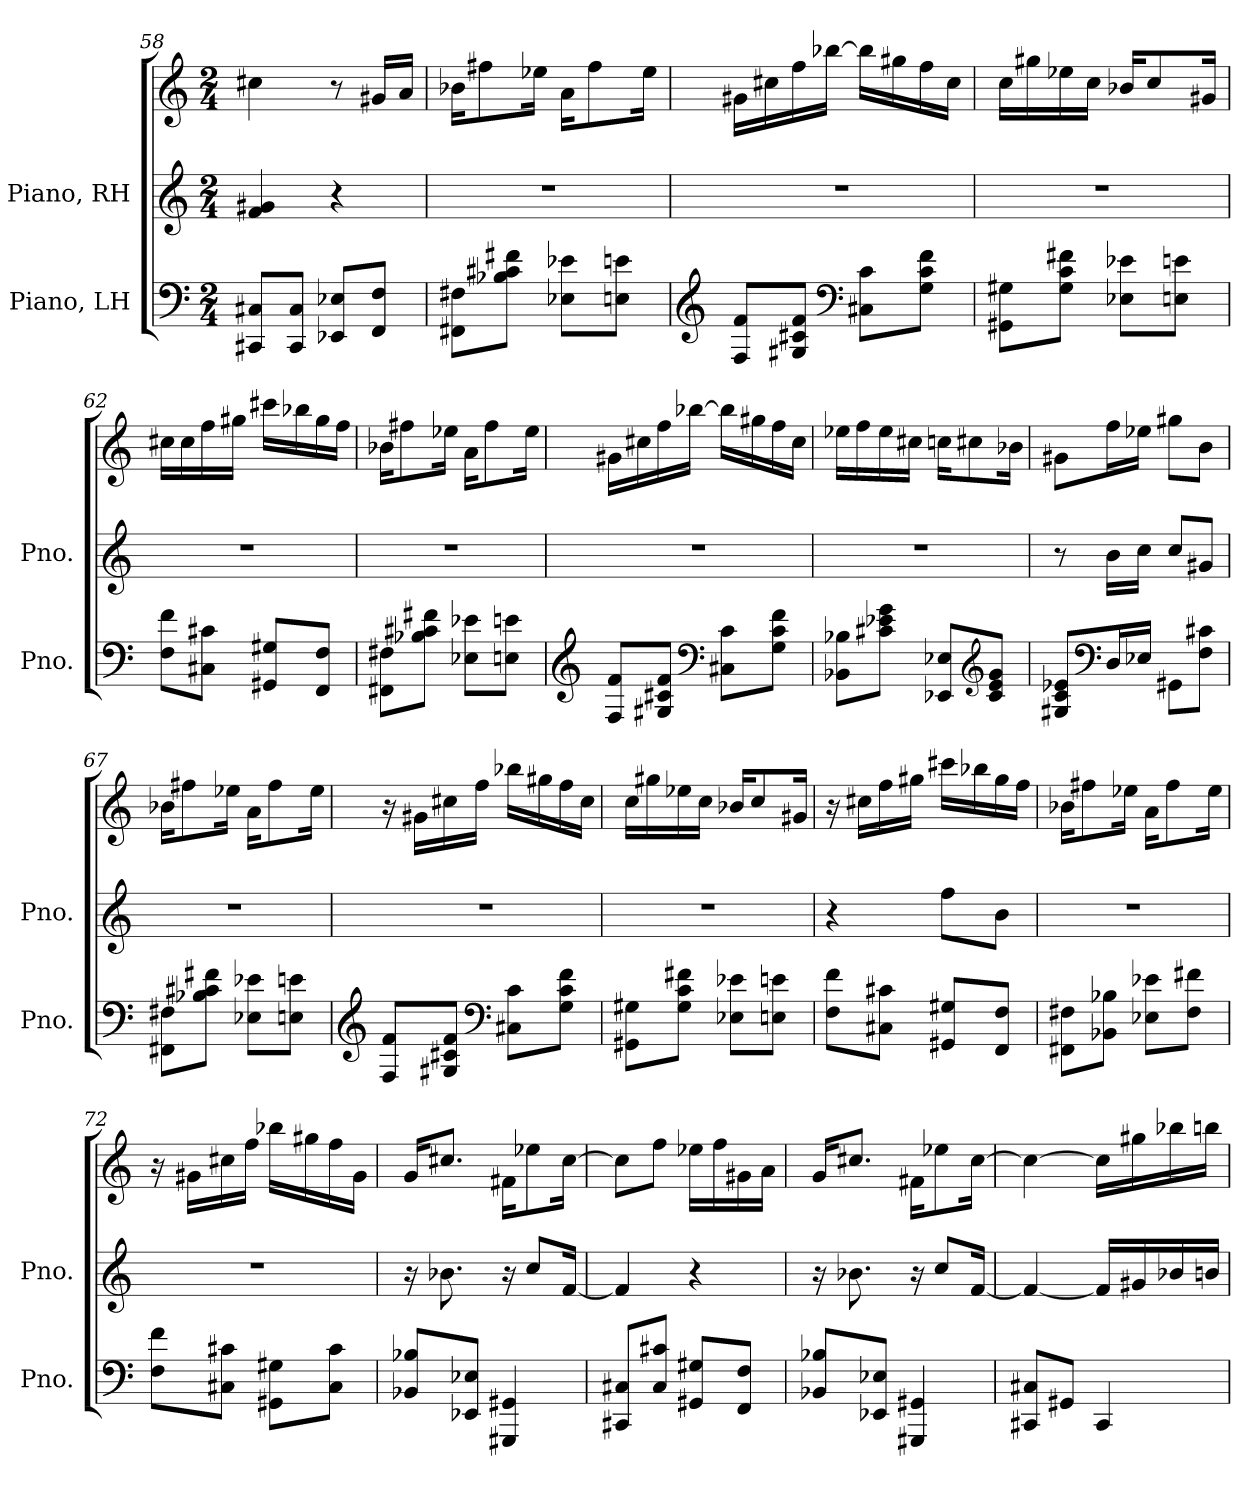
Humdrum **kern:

**kern	**kern	**kern
*part2	*part1	*part1
*staff3	*staff2	*staff1
*I"Piano, LH	*I"Piano, RH	*
*I'Pno.	*I'Pno.	*
*clefF4	*clefG2	*clefG2
*k[]	*k[]	*k[]
*M2/4	*M2/4	*M2/4
=58	=58	=58
8CC#X/ 8C#X/L	4f/ 4g#X/	4cc#X\
8CC#/ 8C#/J	.	.
8EE-X/ 8E-X/L	4r	8r
8FF/ 8F/J	.	16g#X/LL
.	.	16a/JJ
=59	=59	=59
8FF#X\ 8F#X\L	2r	16b-X\KL
.	.	8ff#X\
8B-X\ 8c#X\ 8f#X\J	.	.
.	.	16ee-X\Jk
8E-X\ 8e-X\L	.	16a\KL
.	.	8ff#\
8En\ 8en\J	.	.
.	.	16ee-\Jk
!!LO:PB:g=z
=60	=60	=60
*clefG2	*	*
8F/ 8f/L	2r	16g#X\LL
.	.	16cc#X\
8G#X/ 8c#X/ 8f/J	.	16ff\
.	.	[16bb-X\JJ
*clefF4	*	*
8C#X\ 8c#\L	.	16bb-\LL]
.	.	16gg#X\
8G#\ 8c#\ 8f\J	.	16ff\
.	.	16cc#\JJ
=61	=61	=61
8GG#X\ 8G#X\L	2r	16cc\LL
.	.	16gg#X\
8G#\ 8c\ 8f#X\J	.	16ee-X\
.	.	16cc\JJ
8E-X\ 8e-X\L	.	16b-X/KL
.	.	8cc/
8En\ 8en\J	.	.
.	.	16g#X/Jk
=62	=62	=62
8F\ 8f\L	2r	16cc#X\LL
.	.	16cc#\
8C#X\ 8c#X\J	.	16ff\
.	.	16gg#X\JJ
8GG#X/ 8G#X/L	.	16ccc#X\LL
.	.	16bb-X\
8FF/ 8F/J	.	16gg#\
.	.	16ff\JJ
!!LO:LB:g=z
=63	=63	=63
8FF#X\ 8F#X\L	2r	16b-X\KL
.	.	8ff#X\
8B-X\ 8c#X\ 8f#X\J	.	.
.	.	16ee-X\Jk
8E-X\ 8e-X\L	.	16a\KL
.	.	8ff#\
8En\ 8en\J	.	.
.	.	16ee-\Jk
=64	=64	=64
*clefG2	*	*
8F/ 8f/L	2r	16g#X\LL
.	.	16cc#X\
8G#X/ 8c#X/ 8f/J	.	16ff\
.	.	[16bb-X\JJ
*clefF4	*	*
8C#X\ 8c#\L	.	16bb-\LL]
.	.	16gg#X\
8G#\ 8c#\ 8f\J	.	16ff\
.	.	16cc#\JJ
=65	=65	=65
8BB-X\ 8B-X\L	2r	16ee-X\LL
.	.	16ff\
8c#X\ 8e-X\ 8g\J	.	16ee-\
.	.	16cc#X\JJ
8EE-X/ 8E-X/L	.	16ccn\KL
.	.	8cc#X\
*clefG2	*	*
8c#/ 8e-/ 8g/J	.	.
.	.	16b-X\Jk
!!LO:LB:g=z
=66	=66	=66
8G#X/ 8c/ 8e-X/L	8r	8g#X\L
*clefF4	*	*
16D/L	16b\LL	16ff\L
16E-X/JJ	16cc\JJ	16ee-X\JJ
8GG#X\L	8cc/L	8gg#X\L
8F\ 8c#X\J	8g#X/J	8b\J
=67	=67	=67
8FF#X\ 8F#X\L	2r	16b-X\KL
.	.	8ff#X\
8B-X\ 8c#X\ 8f#X\J	.	.
.	.	16ee-X\Jk
8E-X\ 8e-X\L	.	16a\KL
.	.	8ff#\
8En\ 8en\J	.	.
.	.	16ee-\Jk
=68	=68	=68
*clefG2	*	*
8F/ 8f/L	2r	16r
.	.	16g#X\LL
8G#X/ 8c#X/ 8f/J	.	16cc#X\
.	.	16ff\JJ
*clefF4	*	*
8C#X\ 8c#\L	.	16bb-X\LL
.	.	16gg#X\
8G#\ 8c#\ 8f\J	.	16ff\
.	.	16cc#\JJ
!!LO:LB:g=z
=69	=69	=69
8GG#X\ 8G#X\L	2r	16cc\LL
.	.	16gg#X\
8G#\ 8c\ 8f#X\J	.	16ee-X\
.	.	16cc\JJ
8E-X\ 8e-X\L	.	16b-X/KL
.	.	8cc/
8En\ 8en\J	.	.
.	.	16g#X/Jk
=70	=70	=70
8F\ 8f\L	4r	16r
.	.	16cc#X\LL
8C#X\ 8c#X\J	.	16ff\
.	.	16gg#X\JJ
8GG#X/ 8G#X/L	8ff\L	16ccc#X\LL
.	.	16bb-X\
8FF/ 8F/J	8b\J	16gg#\
.	.	16ff\JJ
=71	=71	=71
8FF#X\ 8F#X\L	2r	16b-X\KL
.	.	8ff#X\
8BB-X\ 8B-X\J	.	.
.	.	16ee-X\Jk
8E-X\ 8e-X\L	.	16a\KL
.	.	8ff#\
8F#\ 8f#X\J	.	.
.	.	16ee-\Jk
!!LO:PB:g=z
=72	=72	=72
8F\ 8f\L	2r	16r
.	.	16g#X\LL
8C#X\ 8c#X\J	.	16cc#X\
.	.	16ff\JJ
8GG#X\ 8G#X\L	.	16bb-X\LL
.	.	16gg#X\
8C#\ 8c#\J	.	16ff\
.	.	16g#\JJ
=73	=73	=73
8BB-X/ 8B-X/L	16r	16g/KL
.	8.b-X\	8.cc#X/J
8EE-X/ 8E-X/J	.	.
4GGG#X/ 4GG#X/	16r	16f#X\KL
.	8cc/L	8ee-X\
.	[16f/Jk	[16cc#\Jk
=74	=74	=74
8CC#X/ 8C#X/L	4f/]	8cc#\L]
8C#/ 8c#X/J	.	8ff\J
8GG#X/ 8G#X/L	4r	16ee-X\LL
.	.	16ff\
8FF/ 8F/J	.	16g#X\
.	.	16a\JJ
=75	=75	=75
8BB-X/ 8B-X/L	16r	16g/KL
.	8.b-X\	8.cc#X/J
8EE-X/ 8E-X/J	.	.
4GGG#X/ 4GG#X/	16r	16f#X\KL
.	8cc/L	8ee-X\
.	[16f/Jk	[16cc#\Jk
!!LO:LB:g=z
=76	=76	=76
8CC#X/ 8C#X/L	4f/_	4cc#\_
8GG#X/J	.	.
4CC#/	16f/LL]	16cc#\LL]
.	16g#X/	16gg#X\
.	16b-X/	16bb-X\
.	16bn/JJ	16bbn\JJ
=	=	=
*-	*-	*-
